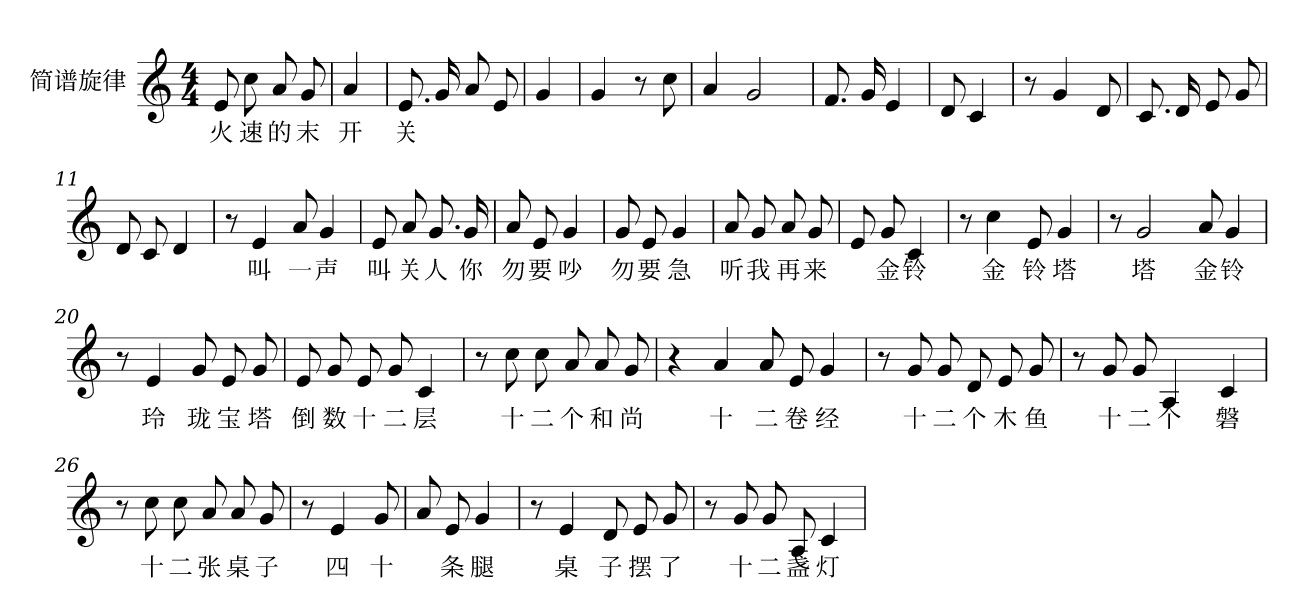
**kern	**text
*part1	*part1
*staff1	*staff1
*I"简谱旋律	*
*k[]	*
*M4/4	*
=1	=1
8e	火
8cc	速
8a	的
8g	末
=2	=2
4a	开
=3	=3
8.e	关
16g	.
8a	.
8e	.
=4	=4
4g	.
=5	=5
4g	.
8r	.
8cc	.
=6	=6
4a	.
2g	.
=7	=7
8.f	.
16g	.
4e	.
=8	=8
8d	.
4c	.
=9	=9
8r	.
4g	.
8d	.
=10	=10
8.c	.
16d	.
8e	.
8g	.
=11	=11
8d	.
8c	.
4d	.
=12	=12
8r	.
4e	叫
8a	一
4g	声
=13	=13
8e	叫
8a	关
8.g	人
16g	你
=14	=14
8a	勿
8e	要
4g	吵
=15	=15
8g	勿
8e	要
4g	急
=16	=16
8a	听
8g	我
8a	再
8g	来
=17	=17
8e	.
8g	金
4c	铃
=18	=18
8r	.
4cc	金
8e	铃
4g	塔
=19	=19
8r	.
2g	塔
8a	金
4g	铃
=20	=20
8r	.
4e	玲
8g	珑
8e	宝
8g	塔
=21	=21
8e	倒
8g	数
8e	十
8g	二
4c	层
=22	=22
8r	.
8cc	十
8cc	二
8a	个
8a	和
8g	尚
=23	=23
4r	.
4a	十
8a	二
8e	卷
4g	经
=24	=24
8r	.
8g	十
8g	二
8d	个
8e	木
8g	鱼
=25	=25
8r	.
8g	十
8g	二
!LO:N:vis=4	!
4.A	个
4c	磐
=26	=26
8r	.
8cc	十
8cc	二
8a	张
8a	桌
8g	子
=27	=27
8r	.
4e	四
8g	十
=28	=28
8a	.
8e	条
4g	腿
=29	=29
8r	.
4e	桌
8d	子
8e	摆
8g	了
=30	=30
8r	.
8g	十
8g	二
8A	盏
4c	灯
=	=
*-	*-
